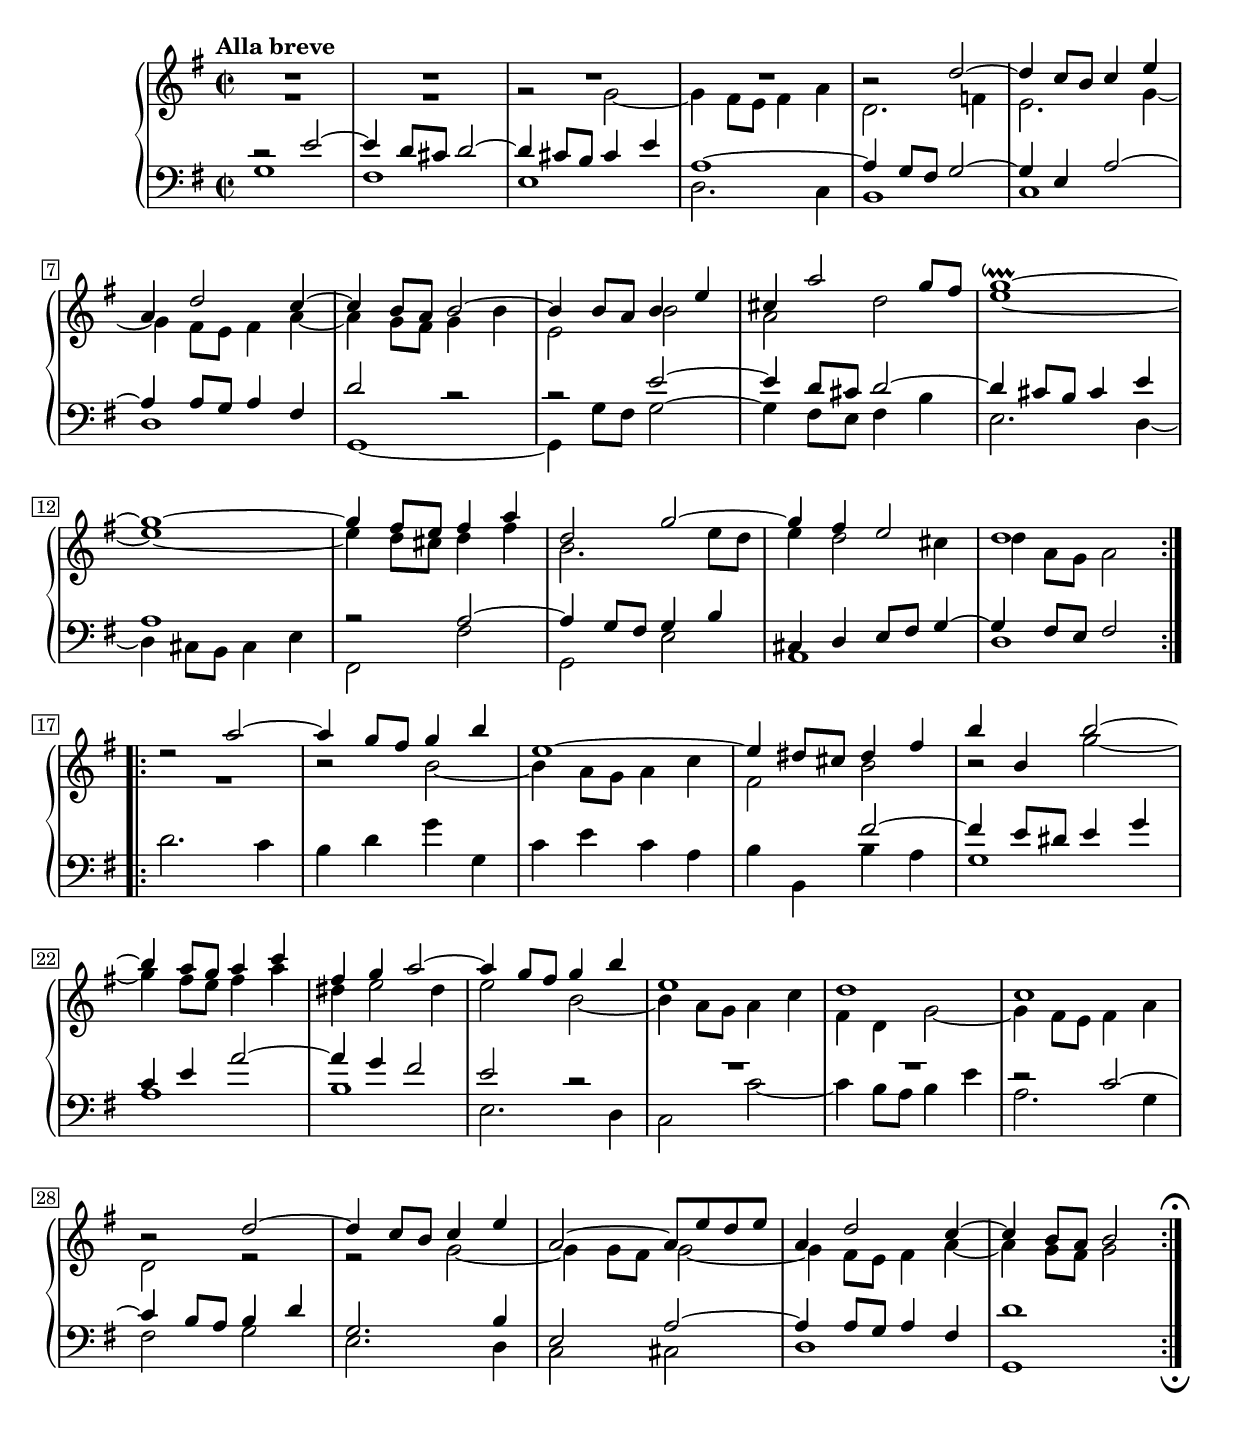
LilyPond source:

Global = {
  \key g \major
  \time 2/2
  \include "../global.ly"
}

Sopran = \context Voice = "one" \relative c'' {
  \voiceOne
  \label #'VariatioXXII
  \override MultiMeasureRest.staff-position = #0
  \override Rest.staff-position = #0
  \tempo "Alla breve"
  \repeat volta 2 {
  %1
  | R1*4
  %5
  | b2\rest d~
  | d4 c8[ b] c4 e
  | a, d2 c4~
  | c b8[ a] b2~
  | b4 b8[ a] b4 e
  %10
  | cis a'2 g8[ fis]
  | g1~\downprall
  | g~
  | g4 fis8[ e] fis4 a
  | d,2 g~
  %15
  | g4 fis e2
  | d1
  }
  \break
  \repeat volta 2 {
  | d2\rest a'~
  | a4 g8[ fis] g4 b
  | e,1~
  %20
  | e4 dis8[ cis] dis4 fis
  | b b, b'2~
  | b4 a8[ g] a4 c
  | fis, g a2~
  | a4 g8[ fis] g4 b
  %25
  | e,1
  | d
  | c
  | b2\rest d~
  | d4 c8[ b] c4 e
  %30
  | a,2~ a8[ e' d e]
  | a,4 d2 c4~
  | c4 b8[ a] b2
    \override Score.TextMark.self-alignment-X = #CENTER
    \textEndMark \markup { \musicglyph "scripts.ufermata" }
  }
  \fine
}

Alto = \context Voice = "two" \relative c'' {
  \voiceTwo
  \override MultiMeasureRest.staff-position = #-4
  \override Rest.staff-position = #0
  \repeat volta 2 {
  %1
  | R1*2
  | g2\rest g2~
  | g4 fis8[ e] fis4 a
  %5
  | d,2. f4
  | e2. g4~
  | g fis8[ e] fis4 a~
  | a g8[ fis] g4 b
  | e,2 b'
  %10
  | a d
  | e1~
  | e~
  | e4 d8[ cis] d4 fis
  | b,2. e8[ d]
  %15
  | e4 d2 cis4
  | d a8[ g] a2
  }
  \repeat volta 2 {
  | R1
  | b2\rest b~
  | b4 a8[ g] a4 c
  %20
  | fis,2 b
  | b\rest g'~
  | g4 fis8[ e] fis4 a
  | dis, e2 dis4
  | e2 b~
  %25
  | b4 a8[ g] a4 c
  | fis, d g2~
  | g4 fis8[ e] fis4 a
  | d,2 e\rest
  | e\rest g~
  %30
  | g4 g8[ fis] g2~
  | g4 fis8[ e] fis4 a~
  | a g8[ fis] g2
  }
}

Tenor = \context Voice = "three" \relative c' {
  \voiceThree
  \override MultiMeasureRest.staff-position = #0
  \override Rest.staff-position = #0
  \repeat volta 2 {
  %1
  | c2\rest e~
  | e4 d8[ cis] d2~
  | d4 cis8[ b] cis4 e
  | a,1~
  %5
  | a4 g8[ fis] g2~
  | g4 e4 a2~
  | a4 a8[ g] a4 fis
  | d'2 b\rest
  | b\rest e~
  %10
  | e4 d8[ cis] d2~
  | d4 cis8[ b] cis4 e
  | a,1
  | a2\rest a~
  | a4 g8[ fis] g4 b
  %15
  | cis, d e8[ fis] g4~
  | g fis8[ e] fis2
  }
  \repeat volta 2 {
  | s1*3
  %20
  | s2 fis'~
  | fis4 e8[ dis8] e4 g4
  | c,4 e a2~
  | a4 g fis2
  | e c\rest
  %25
  | \override MultiMeasureRest.staff-position = #8
    R1*2
  | d2\rest c~
  | c4 b8[ a] b4 d
  | g,2. b4
  %30
  | e,2 a~
  | a4 a8[ g8] a4 fis4
  | d'1
    \tweak direction #DOWN
    \textEndMark \markup { \musicglyph "scripts.dfermata" }
  }
  \fine
}

Bass = \context Voice = "four" \relative c' {
  \voiceFour
  \override MultiMeasureRest.staff-position = #0
  \override Rest.staff-position = #0
  \repeat volta 2 {
  %1
  | g1
  | fis
  | e
  | d2. c4
  %5
  | b1
  | c
  | d
  | g,~
  | g4 g'8[ fis]  g2^~
  %10
  | g4 fis8[ e] fis4 b
  | e,2. d4~
  | d cis8[ b] cis4 e
  | fis,2 fis'
  | g, e'
  %15
  | a,1
  | d
  }
  \repeat volta 2 {
  | d'2. c4
  | b d g g,
  | c e c a
  %20
  | b b, b' a
  | g1
  | a
  | b
  | e,2. d4
  %25
  | c2 c'~
  | c4 b8[ a] b4 e
  | a,2. g4
  | fis2 g
  | e2. d4
  %30
  | c2 cis
  | d1
  | g,
  }
  \fine
}

\score {
  \new PianoStaff
  <<
    \accidentalStyle Score.piano
    \context Staff = "upper" <<
      \set Staff.midiInstrument = #"acoustic grand"
      \Global
      \clef treble
      \Sopran
      \Alto
    >>
    \context Staff = "lower" <<
      \set Staff.midiInstrument = #"acoustic grand"
      \Global
      \clef bass
      \Tenor
      \Bass
    >>
  >>
  \header {
    composer = ##f % "Johann Sebastian Bach"
    opus = ##f % "BWV 988"
    title = \markup { \smallCaps "Variatio 22 a 1 Clav." }
    subtitle = ##f
    subsubtitle = ##f
  }
  \layout { }
  \midi { \tempo 4=100 }
}
